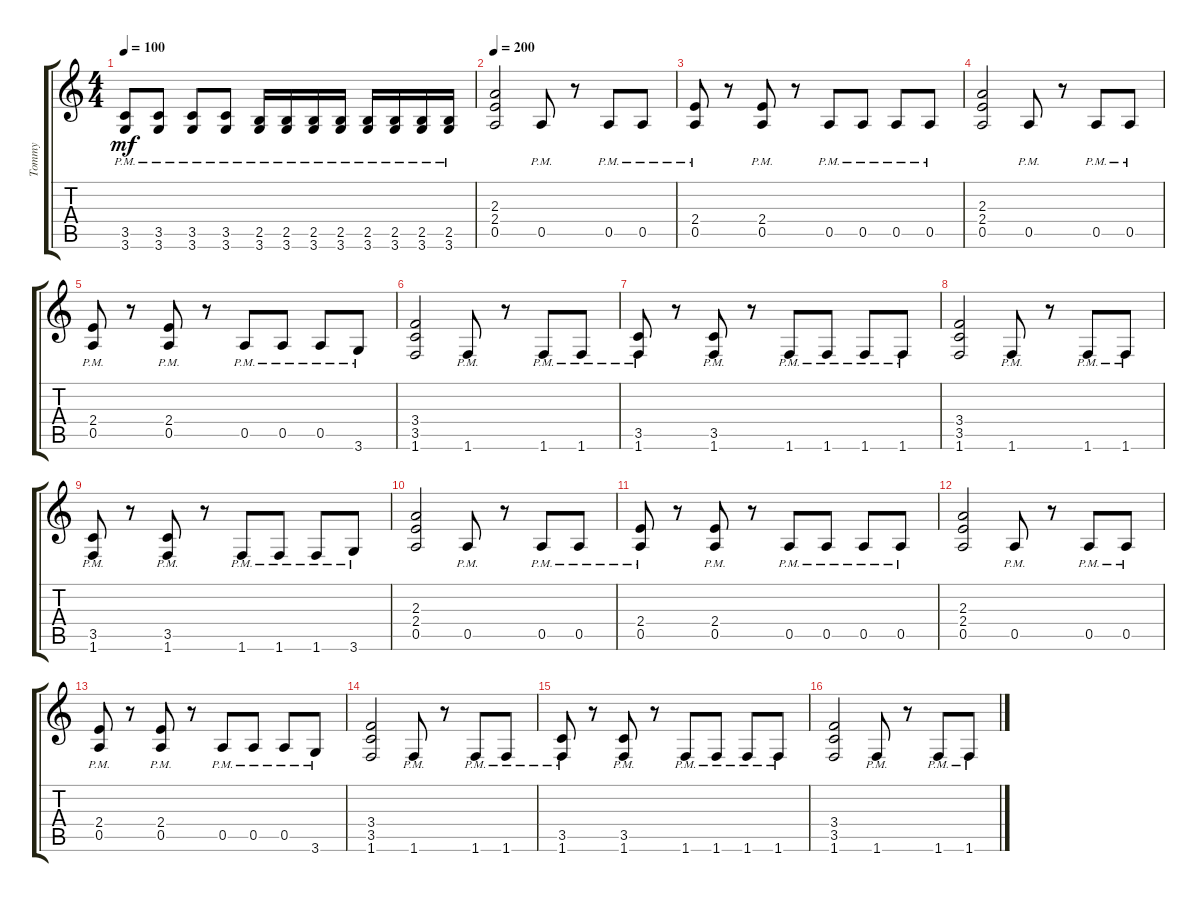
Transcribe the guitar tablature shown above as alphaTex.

\track ("Tommy" "Tommy") {instrument distortionguitar}
\staff {score tabs}
\tuning (E4 B3 G3 D3 A2 E2) {hide}
\ts (4 4)
\tempo 100
\clef g2
\ks c
(3.5{pm} 3.6{pm}).8{dy mf} (3.5{pm} 3.6{pm}).8 (3.5{pm} 3.6{pm}).8 (3.5{pm} 3.6{pm}).8 (2.5{pm} 3.6{pm}).16 (2.5{pm} 3.6{pm}).16 (2.5{pm} 3.6{pm}).16 (2.5{pm} 3.6{pm}).16 (2.5{pm} 3.6{pm}).16 (2.5{pm} 3.6{pm}).16 (2.5{pm} 3.6{pm}).16 (2.5{pm} 3.6{pm}).16 |
\tempo 200
(2.3 2.4 0.5).2 0.5{pm}.8 r.8 0.5{pm}.8 0.5{pm}.8 |
(2.4{pm} 0.5{pm}).8 r.8 (2.4{pm} 0.5{pm}).8 r.8 0.5{pm}.8 0.5{pm}.8 0.5{pm}.8 0.5{pm}.8 |
(2.3 2.4 0.5).2 0.5{pm}.8 r.8 0.5{pm}.8 0.5{pm}.8 |
(2.4{pm} 0.5{pm}).8 r.8 (2.4{pm} 0.5{pm}).8 r.8 0.5{pm}.8 0.5{pm}.8 0.5{pm}.8 3.6{pm}.8 |
(3.4 3.5 1.6).2 1.6{pm}.8 r.8 1.6{pm}.8 1.6{pm}.8 |
(3.5{pm} 1.6{pm}).8 r.8 (3.5{pm} 1.6{pm}).8 r.8 1.6{pm}.8 1.6{pm}.8 1.6{pm}.8 1.6{pm}.8 |
(3.4 3.5 1.6).2 1.6{pm}.8 r.8 1.6{pm}.8 1.6{pm}.8 |
(3.5{pm} 1.6{pm}).8 r.8 (3.5{pm} 1.6{pm}).8 r.8 1.6{pm}.8 1.6{pm}.8 1.6{pm}.8 3.6{pm}.8 |
(2.3 2.4 0.5).2 0.5{pm}.8 r.8 0.5{pm}.8 0.5{pm}.8 |
(2.4{pm} 0.5{pm}).8 r.8 (2.4{pm} 0.5{pm}).8 r.8 0.5{pm}.8 0.5{pm}.8 0.5{pm}.8 0.5{pm}.8 |
(2.3 2.4 0.5).2 0.5{pm}.8 r.8 0.5{pm}.8 0.5{pm}.8 |
(2.4{pm} 0.5{pm}).8 r.8 (2.4{pm} 0.5{pm}).8 r.8 0.5{pm}.8 0.5{pm}.8 0.5{pm}.8 3.6{pm}.8 |
(3.4 3.5 1.6).2 1.6{pm}.8 r.8 1.6{pm}.8 1.6{pm}.8 |
(3.5{pm} 1.6{pm}).8 r.8 (3.5{pm} 1.6{pm}).8 r.8 1.6{pm}.8 1.6{pm}.8 1.6{pm}.8 1.6{pm}.8 |
(3.4 3.5 1.6).2 1.6{pm}.8 r.8 1.6{pm}.8 1.6{pm}.8
